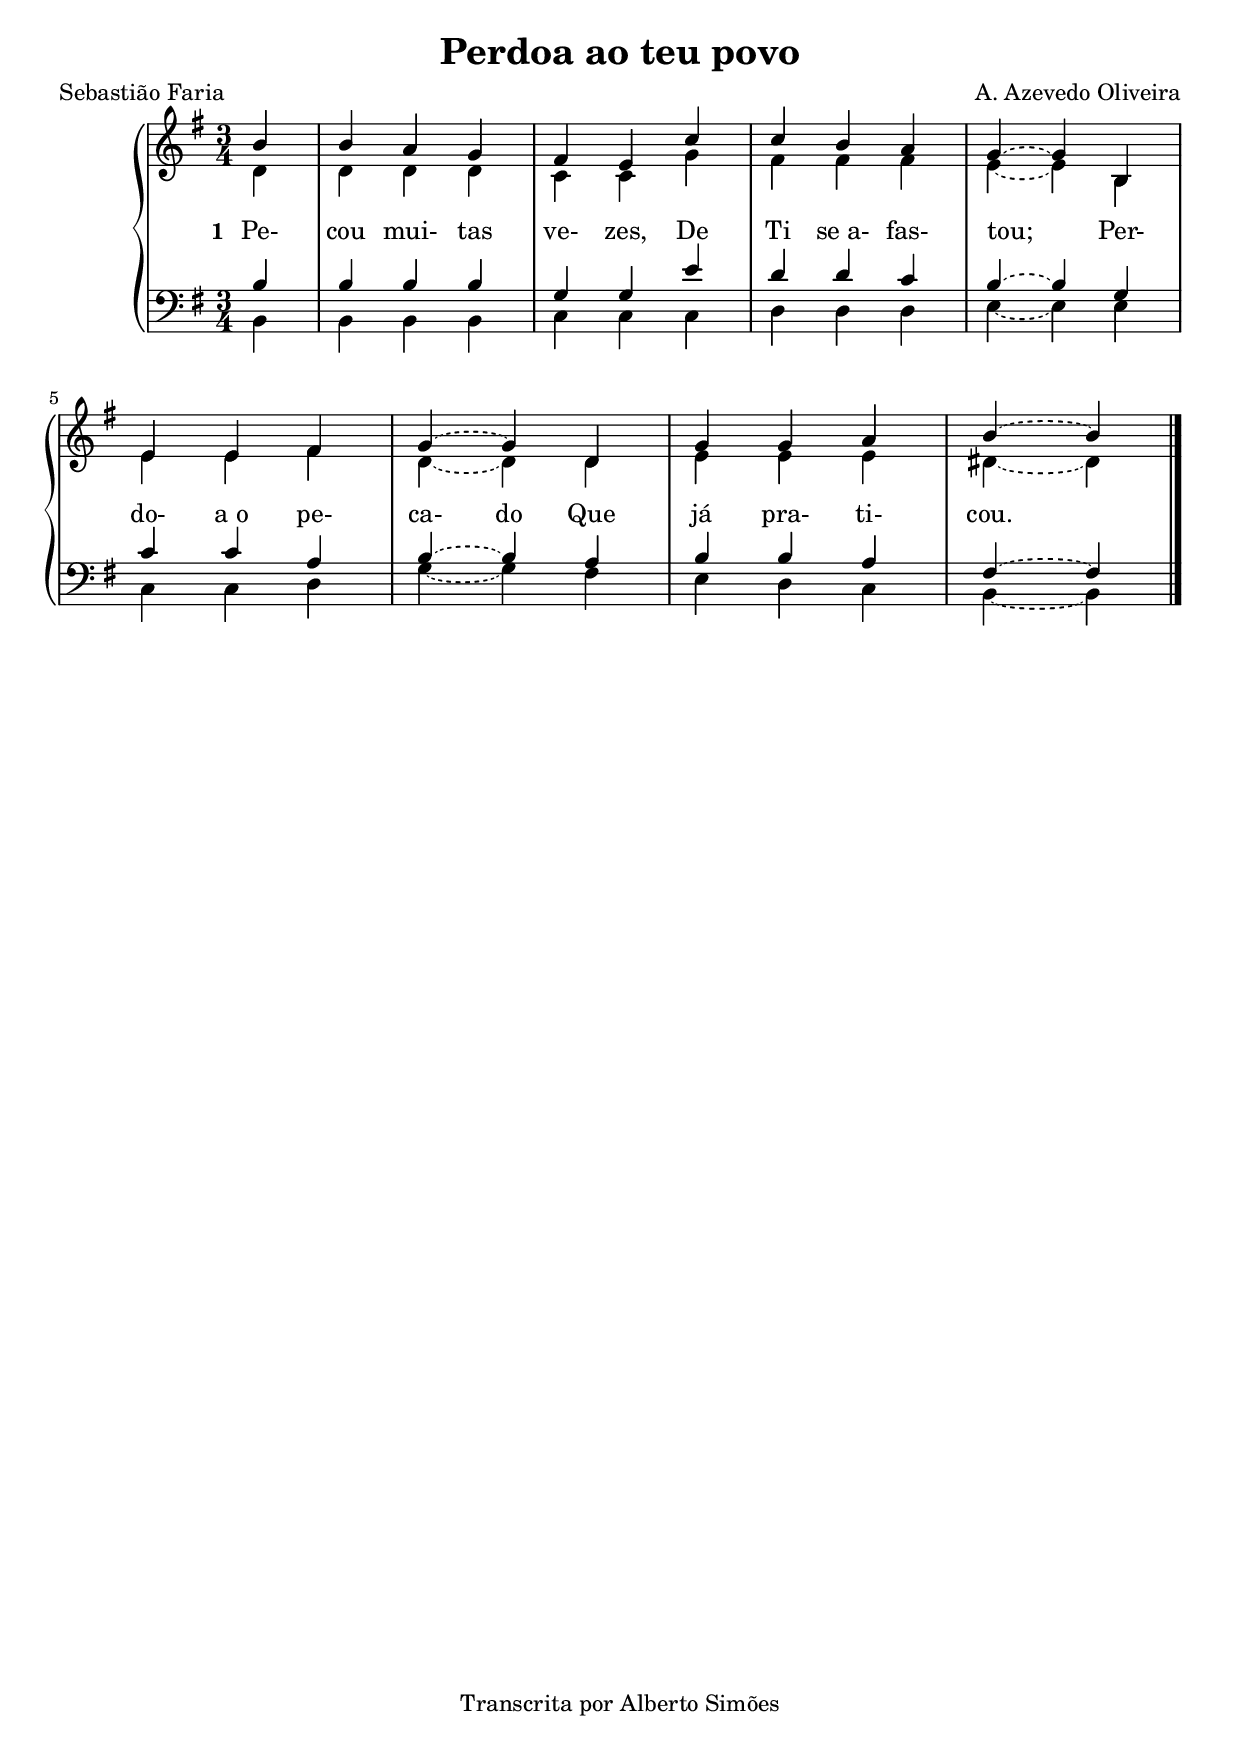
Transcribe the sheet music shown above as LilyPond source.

\version "2.14.0"

\header {
  title = "Perdoa ao teu povo"
  composer = "A. Azevedo Oliveira"
  poet = "Sebastião Faria"

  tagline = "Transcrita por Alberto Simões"

  ocasioes = "entrada,ofertorio"
  seccao   = "ofertorio"
}

global = {
  \key g \major
  \time 3/4
}

text = {
  \set stanza = #"1 "
  \lyricmode {
    Pe- cou mui- tas ve- zes,
    De Ti se_a- fas- tou;
    Per- do- a_o 
    \set ignoreMelismata = ##t
    pe- ca- do
    Que já pra- ti- cou.
  }
}



upperA = \relative c'' {
  \voiceOne
  \autoBeamOff

  \partial 4 b4 | b a g | fis e c' | c b a |
  \tieDashed g ~ g b, | e e fis | g ~ g d | g g a | b ~ b \bar "|."
}

upperB = \relative c' {
  \voiceTwo
  \autoBeamOff

  \partial 4 d4 | d d d | c c g' | fis fis fis |
  \tieDashed e ~ e b | e e fis | d ~ d d | e e e | dis4 ~ dis \bar "|."
}

upper = {
  \global
  \clef treble
  << \new Voice = "mel" \upperA 
     \new Voice \upperB >>
}

lowerA = \relative c' {
  \autoBeamOff
  \voiceOne

  \partial 4 b | b b b | g g e' | d d c | 
  \tieDashed b ~ b  g | c c a | b ~ b a | b b a | fis ~ fis \bar "|."
}


lowerB = \relative c {
  \autoBeamOff
  \voiceTwo

  \partial 4 b4 | b b b | c c c | d d d |
  \tieDashed e ~ e e | c c d | g ~ g  fis | e d c | b ~ b \bar "|."
}


lower = {
  \global
  \clef bass
  << \new Voice \lowerA 
     \new Voice \lowerB >>
}


\score {
  <<
    \new PianoStaff <<
      \new Staff = "upper" \upper
      \new Staff = "lower" \lower
    >>
    \new Lyrics \with { alignAboveContext = "lower" }
                { \lyricsto "mel" \text}
  >>
  \layout {
    \context {
      \Staff \RemoveEmptyStaves       
      % \override VerticalAxisGroup #'remove-first = ##t
    }

    % \context {
    %   \Score
    % %   \override StaffGrouper #'staff-staff-spacing #'padding = #0
    %   \override StaffGrouper #'staff-staff-spacing #'basic-distance = #15
    %   \override StaffGrouper #'staffgroup-staff-spacing  #'basic-distance = #15
    % }

  }
  \midi {
    \context {
      \Score
      tempoWholesPerMinute = #(ly:make-moment 130 4)
    }
  }
}


